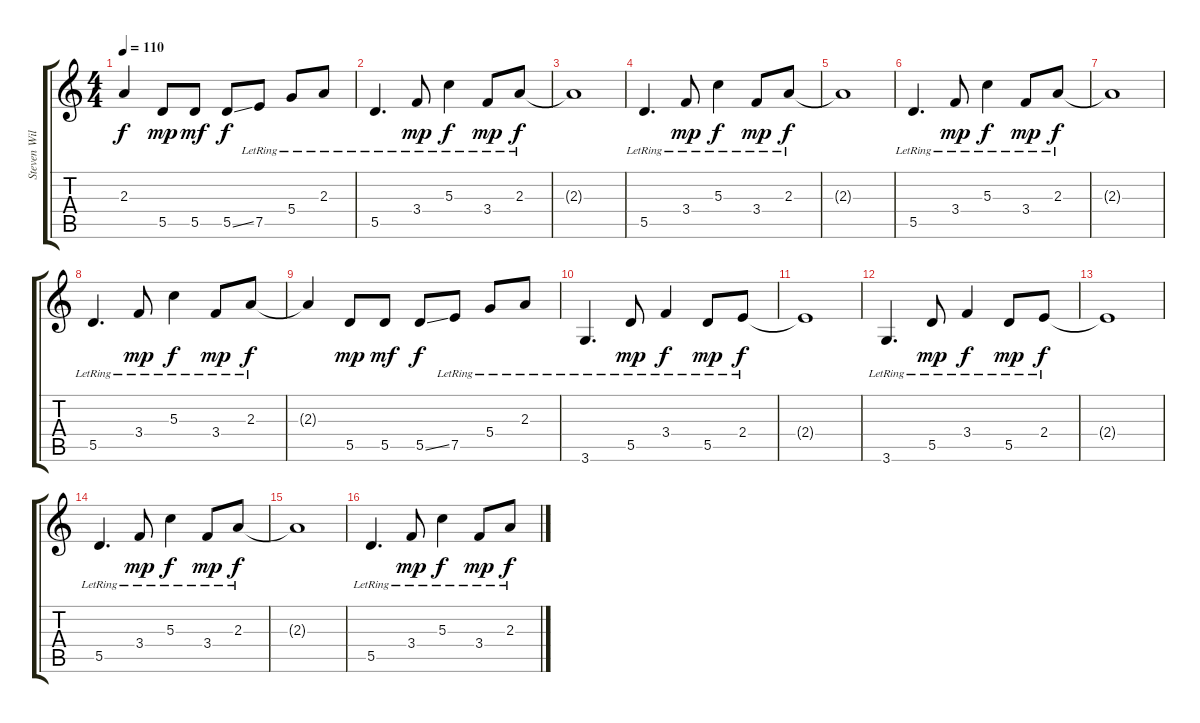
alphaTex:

\track ("Steven Wilson - Guitar 3" "Steven Wil") {instrument electricguitarclean}
\staff {score tabs}
\tuning (E4 B3 G3 D3 A2 E2) {hide}
\ts (4 4)
\tempo 110
\clef g2
\ks c
2.3{t}.4{dy f} 5.5.8{dy mp} 5.5.8{dy mf} 5.5{ss}.8{dy f} 7.5{lr}.8 5.4{lr}.8 2.3{lr}.8 |
5.5{lr}.4{d} 3.4{lr}.8{dy mp} 5.3{lr}.4{dy f} 3.4{lr}.8{dy mp} 2.3{lr}.8{dy f} |
2.3{t}.1 |
5.5{lr}.4{d} 3.4{lr}.8{dy mp} 5.3{lr}.4{dy f} 3.4{lr}.8{dy mp} 2.3{lr}.8{dy f} |
2.3{t}.1 |
5.5{lr}.4{d} 3.4{lr}.8{dy mp} 5.3{lr}.4{dy f} 3.4{lr}.8{dy mp} 2.3{lr}.8{dy f} |
2.3{t}.1 |
5.5{lr}.4{d} 3.4{lr}.8{dy mp} 5.3{lr}.4{dy f} 3.4{lr}.8{dy mp} 2.3{lr}.8{dy f} |
2.3{t}.4 5.5.8{dy mp} 5.5.8{dy mf} 5.5{ss}.8{dy f} 7.5{lr}.8 5.4{lr}.8 2.3{lr}.8 |
3.6{lr}.4{d} 5.5{lr}.8{dy mp} 3.4{lr}.4{dy f} 5.5{lr}.8{dy mp} 2.4{lr}.8{dy f} |
2.4{t}.1 |
3.6{lr}.4{d} 5.5{lr}.8{dy mp} 3.4{lr}.4{dy f} 5.5{lr}.8{dy mp} 2.4{lr}.8{dy f} |
2.4{t}.1 |
5.5{lr}.4{d} 3.4{lr}.8{dy mp} 5.3{lr}.4{dy f} 3.4{lr}.8{dy mp} 2.3{lr}.8{dy f} |
2.3{t}.1 |
5.5{lr}.4{d} 3.4{lr}.8{dy mp} 5.3{lr}.4{dy f} 3.4{lr}.8{dy mp} 2.3{lr}.8{dy f}
